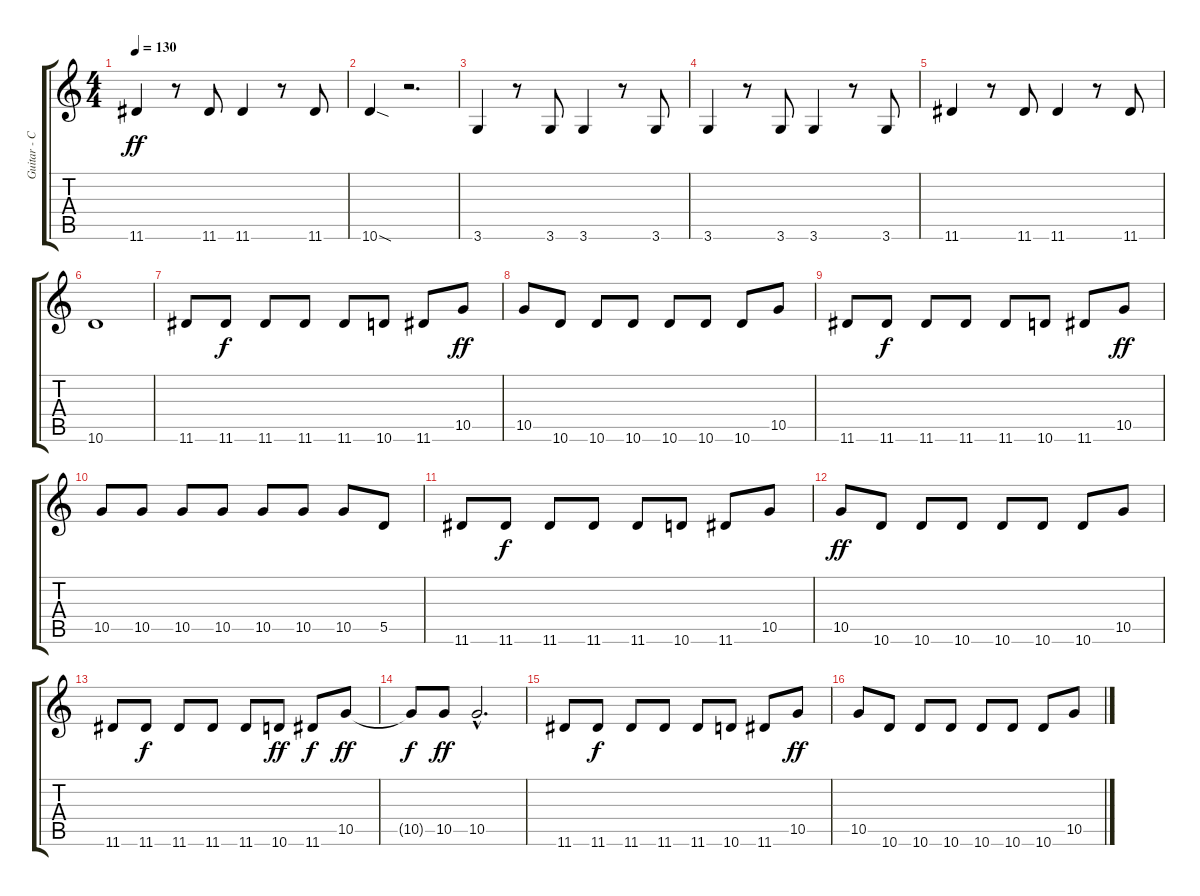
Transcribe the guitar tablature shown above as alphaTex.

\track ("Guitar - Cody Votolato" "Guitar - C") {instrument electricguitarclean}
\staff {score tabs}
\tuning (E4 B3 G3 D3 A2 E2) {hide}
\ts (4 4)
\tempo 130
\clef g2
\ks c
11.6.4{dy ff instrument electricguitarclean} r.8 11.6.8 11.6.4 r.8 11.6.8 |
10.6{sod}.4 r.2{d} |
3.6.4 r.8 3.6.8 3.6.4 r.8 3.6.8 |
3.6.4 r.8 3.6.8 3.6.4 r.8 3.6.8 |
11.6.4 r.8 11.6.8 11.6.4 r.8 11.6.8 |
10.6.1 |
11.6.8 11.6.8{dy f} 11.6.8 11.6.8 11.6.8 10.6.8 11.6.8 10.5.8{dy ff} |
10.5.8 10.6.8 10.6.8 10.6.8 10.6.8 10.6.8 10.6.8 10.5.8 |
11.6.8 11.6.8{dy f} 11.6.8 11.6.8 11.6.8 10.6.8 11.6.8 10.5.8{dy ff} |
10.5.8 10.5.8 10.5.8 10.5.8 10.5.8 10.5.8 10.5.8 5.5.8 |
11.6.8 11.6.8{dy f} 11.6.8 11.6.8 11.6.8 10.6.8 11.6.8 10.5.8 |
10.5.8{dy ff} 10.6.8 10.6.8 10.6.8 10.6.8 10.6.8 10.6.8 10.5.8 |
11.6.8 11.6.8{dy f} 11.6.8 11.6.8 11.6.8 10.6.8{dy ff} 11.6.8{dy f} 10.5.8{dy ff} |
10.5{t}.8{dy f} 10.5.8{dy ff} 10.5{hac}.2{d} |
11.6.8 11.6.8{dy f} 11.6.8 11.6.8 11.6.8 10.6.8 11.6.8 10.5.8{dy ff} |
10.5.8 10.6.8 10.6.8 10.6.8 10.6.8 10.6.8 10.6.8 10.5.8
